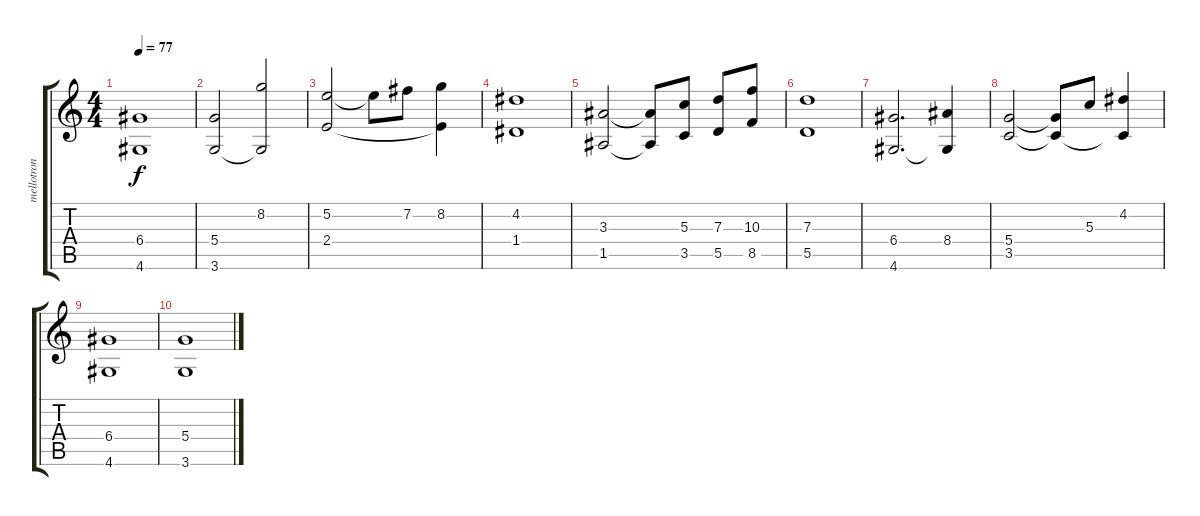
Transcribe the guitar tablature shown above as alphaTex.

\track ("mellotron" "mellotron") {instrument acousticguitarsteel}
\staff {score tabs}
\tuning (E4 B3 G3 D3 A2 E2) {hide}
\ts (4 4)
\tempo 77
\clef g2
\ks c
(6.4 4.6).1{dy f} |
(5.4 3.6).2 (8.2 3.6{t}).2 |
(5.2 2.4).2{volume 10} 5.2{t}.8 7.2.8 (8.2 2.4{t}).4 |
(4.2 1.4).1 |
(3.3 1.5).2{volume 6} (3.3{t} 1.5{t}).8 (5.3 3.5).8 (7.3 5.5).8 (10.3 8.5).8 |
(7.3 5.5).1 |
(6.4 4.6).2{d volume 3} (8.4 4.6{t}).4 |
(5.4 3.5).2 (5.4{t} 3.5{t}).8 5.3.8 (4.2 3.5{t}).4 |
(6.4 4.6).1{volume 0} |
(5.4 3.6).1
